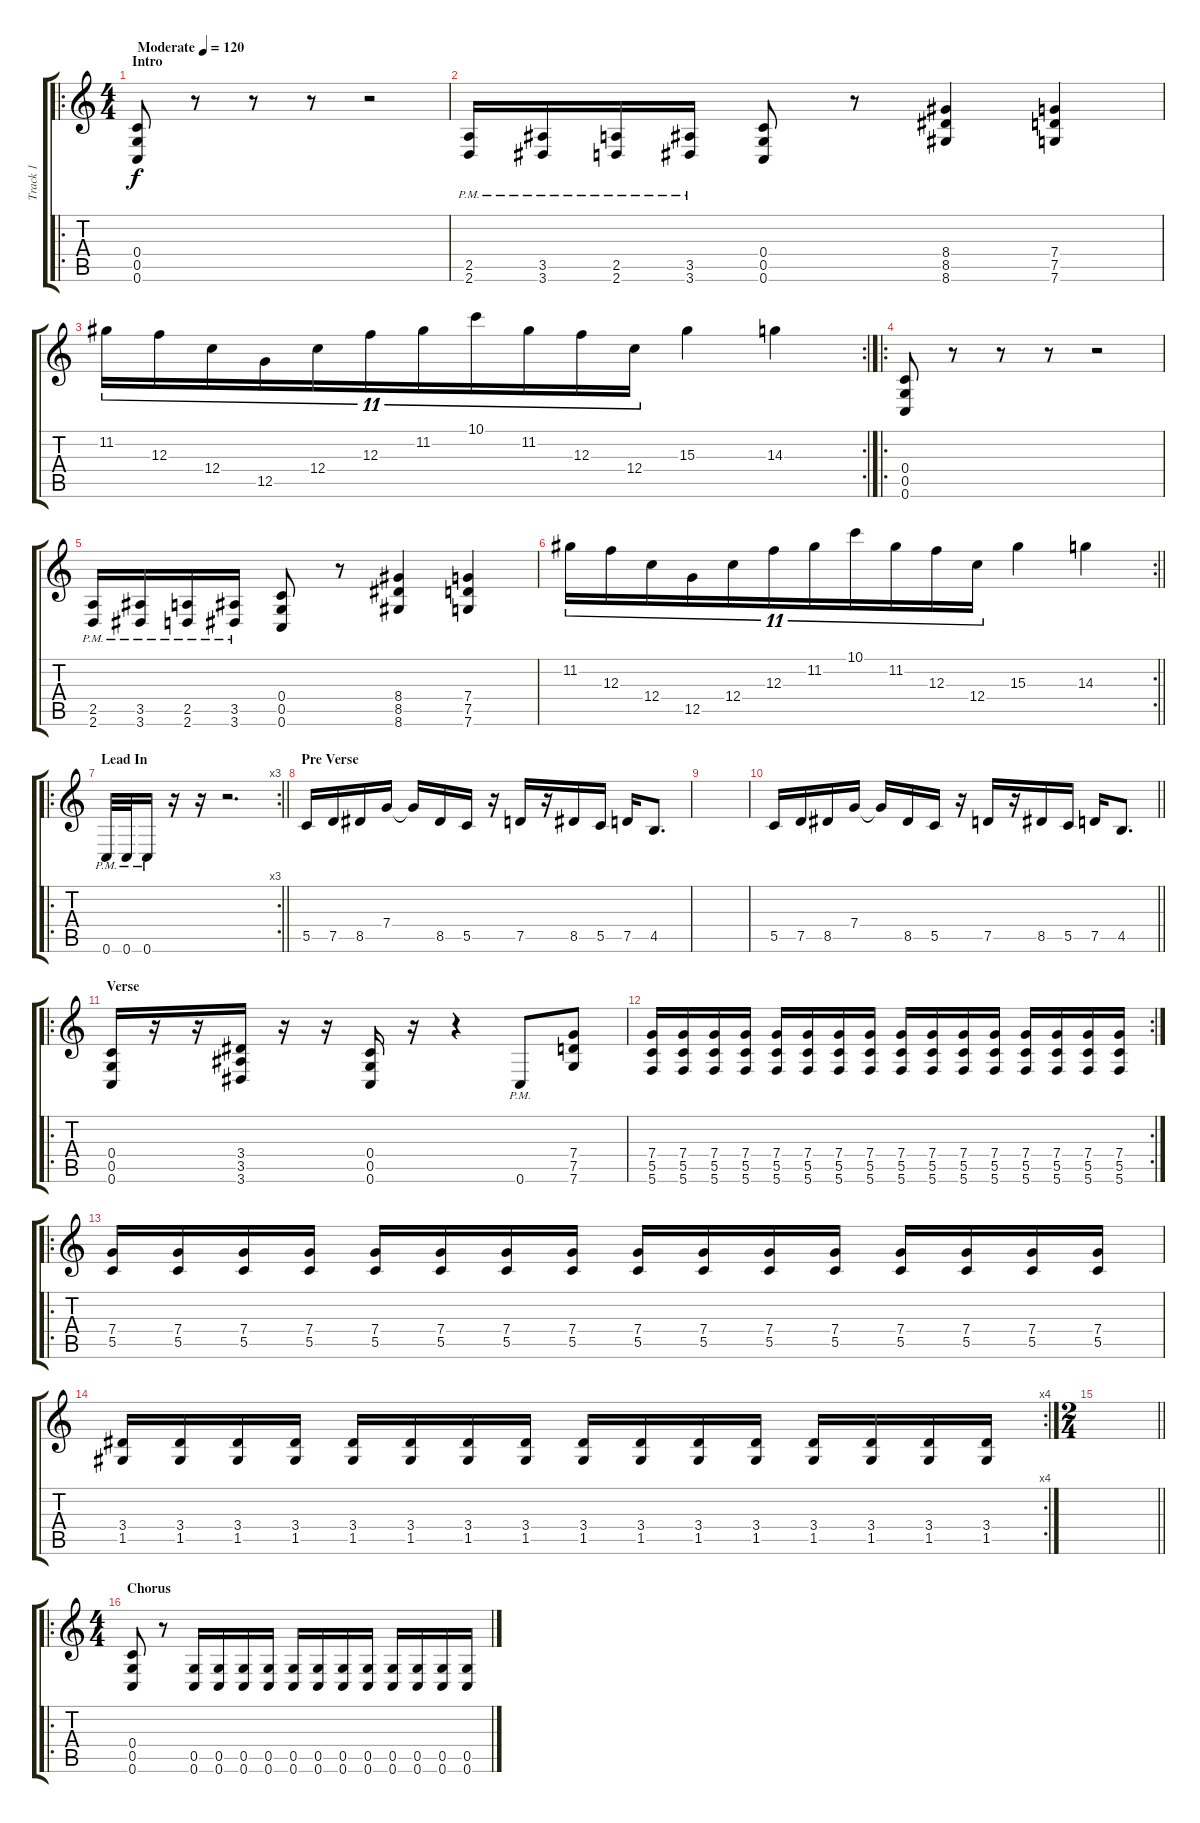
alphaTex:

\track ("Track 1" "Track 1") {instrument distortionguitar}
\staff {score tabs}
\tuning (D4 A3 F3 C3 G2 C2) {hide}
\ro
\ts (4 4)
\section ("" "Intro")
\tempo (120 "Moderate")
\clef g2
\ks c
(0.4 0.5 0.6).8{dy f instrument distortionguitar} r.8 r.8 r.8 r.2 |
(2.5{pm} 2.6{pm}).16 (3.5{pm} 3.6{pm}).16 (2.5{pm} 2.6{pm}).16 (3.5{pm} 3.6{pm}).16 (0.4 0.5 0.6).8 r.8 (8.4 8.5 8.6).4 (7.4 7.5 7.6).4 |
\rc 2
11.2.16{tu (11 8)} 12.3.16{tu (11 8)} 12.4.16{tu (11 8)} 12.5.16{tu (11 8)} 12.4.16{tu (11 8)} 12.3.16{tu (11 8)} 11.2.16{tu (11 8)} 10.1.16{tu (11 8)} 11.2.16{tu (11 8)} 12.3.16{tu (11 8)} 12.4.16{tu (11 8)} 15.3.4 14.3.4 |
\ro
(0.4 0.5 0.6).8 r.8 r.8 r.8 r.2 |
(2.5{pm} 2.6{pm}).16 (3.5{pm} 3.6{pm}).16 (2.5{pm} 2.6{pm}).16 (3.5{pm} 3.6{pm}).16 (0.4 0.5 0.6).8 r.8 (8.4 8.5 8.6).4 (7.4 7.5 7.6).4 |
\rc 2
\barLineRight lightlight
11.2.16{tu (11 8)} 12.3.16{tu (11 8)} 12.4.16{tu (11 8)} 12.5.16{tu (11 8)} 12.4.16{tu (11 8)} 12.3.16{tu (11 8)} 11.2.16{tu (11 8)} 10.1.16{tu (11 8)} 11.2.16{tu (11 8)} 12.3.16{tu (11 8)} 12.4.16{tu (11 8)} 15.3.4 14.3.4 |
\ro
\rc 3
\section ("" "Lead In")
\barLineRight lightlight
0.6{pm}.32 0.6{pm}.32 0.6{pm}.16 r.16 r.16 r.2{d} |
\section ("" "Pre Verse")
5.5.16 7.5.16 8.5.16 7.4.16 7.4{t}.16 8.5.16 5.5.16 r.16 7.5.16 r.16 8.5.16 5.5.16 7.5.16 4.5.8{d} |
|
\barLineRight lightlight
5.5.16 7.5.16 8.5.16 7.4.16 7.4{t}.16 8.5.16 5.5.16 r.16 7.5.16 r.16 8.5.16 5.5.16 7.5.16 4.5.8{d} |
\ro
\section ("" "Verse")
(0.4 0.5 0.6).16 r.16 r.16 (3.4 3.5 3.6).16 r.16 r.16 (0.4 0.5 0.6).16 r.16 r.4 0.6{pm}.8 (7.4 7.5 7.6).8 |
\rc 2
(7.4 5.5 5.6).16 (7.4 5.5 5.6).16 (7.4 5.5 5.6).16 (7.4 5.5 5.6).16 (7.4 5.5 5.6).16 (7.4 5.5 5.6).16 (7.4 5.5 5.6).16 (7.4 5.5 5.6).16 (7.4 5.5 5.6).16 (7.4 5.5 5.6).16 (7.4 5.5 5.6).16 (7.4 5.5 5.6).16 (7.4 5.5 5.6).16 (7.4 5.5 5.6).16 (7.4 5.5 5.6).16 (7.4 5.5 5.6).16 |
\ro
(7.4 5.5).16 (7.4 5.5).16 (7.4 5.5).16 (7.4 5.5).16 (7.4 5.5).16 (7.4 5.5).16 (7.4 5.5).16 (7.4 5.5).16 (7.4 5.5).16 (7.4 5.5).16 (7.4 5.5).16 (7.4 5.5).16 (7.4 5.5).16 (7.4 5.5).16 (7.4 5.5).16 (7.4 5.5).16 |
\rc 4
(3.4 1.5).16 (3.4 1.5).16 (3.4 1.5).16 (3.4 1.5).16 (3.4 1.5).16 (3.4 1.5).16 (3.4 1.5).16 (3.4 1.5).16 (3.4 1.5).16 (3.4 1.5).16 (3.4 1.5).16 (3.4 1.5).16 (3.4 1.5).16 (3.4 1.5).16 (3.4 1.5).16 (3.4 1.5).16 |
\ts (2 4)
\barLineRight lightlight
|
\ro
\ts (4 4)
\section ("" "Chorus")
(0.4 0.5 0.6).8 r.8 (0.5 0.6).16 (0.5 0.6).16 (0.5 0.6).16 (0.5 0.6).16 (0.5 0.6).16 (0.5 0.6).16 (0.5 0.6).16 (0.5 0.6).16 (0.5 0.6).16 (0.5 0.6).16 (0.5 0.6).16 (0.5 0.6).16
